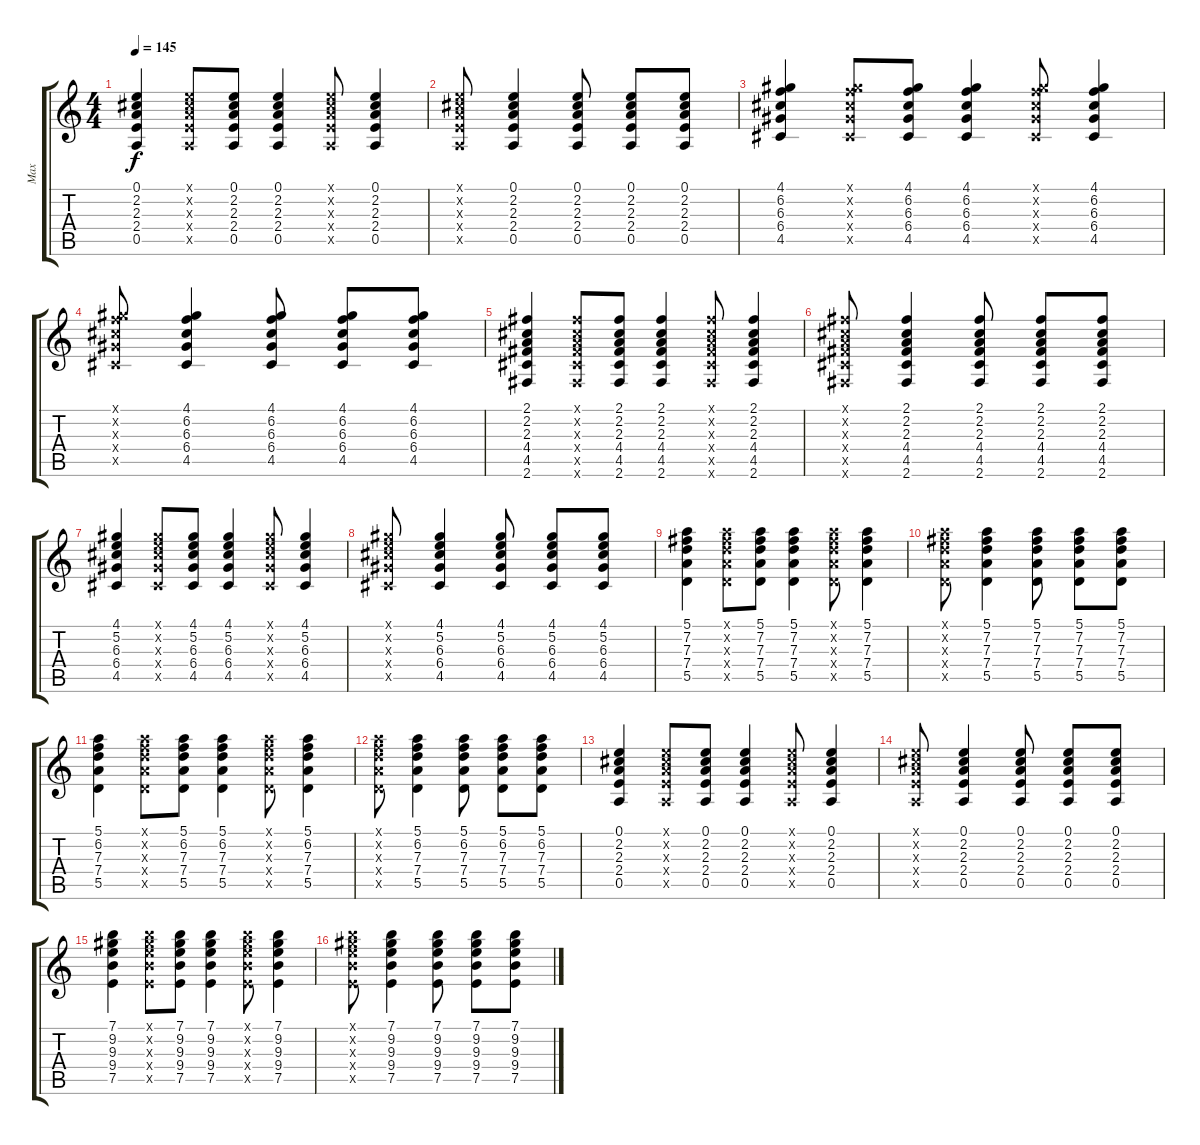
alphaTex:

\track ("Max" "Max") {instrument electricguitarmuted}
\staff {score tabs}
\tuning (E4 B3 G3 D3 A2 E2) {hide}
\ts (4 4)
\tempo 145
\clef g2
\ks c
(0.1 2.2 2.3 2.4 0.5).4{dy f} (0.1{x} 2.2{x} 2.3{x} 2.4{x} 0.5{x}).8 (0.1 2.2 2.3 2.4 0.5).8 (0.1 2.2 2.3 2.4 0.5).4 (0.1{x} 2.2{x} 2.3{x} 2.4{x} 0.5{x}).8 (0.1 2.2 2.3 2.4 0.5).4 |
(0.1{x} 2.2{x} 2.3{x} 2.4{x} 0.5{x}).8 (0.1 2.2 2.3 2.4 0.5).4 (0.1 2.2 2.3 2.4 0.5).8 (0.1 2.2 2.3 2.4 0.5).8 (0.1 2.2 2.3 2.4 0.5).8 |
(4.1 6.2 6.3 6.4 4.5).4 (4.1{x} 6.2{x} 6.3{x} 6.4{x} 4.5{x}).8 (4.1 6.2 6.3 6.4 4.5).8 (4.1 6.2 6.3 6.4 4.5).4 (4.1{x} 6.2{x} 6.3{x} 6.4{x} 4.5{x}).8 (4.1 6.2 6.3 6.4 4.5).4 |
(4.1{x} 6.2{x} 6.3{x} 6.4{x} 4.5{x}).8 (4.1 6.2 6.3 6.4 4.5).4 (4.1 6.2 6.3 6.4 4.5).8 (4.1 6.2 6.3 6.4 4.5).8 (4.1 6.2 6.3 6.4 4.5).8 |
(2.1 2.2 2.3 4.4 4.5 2.6).4 (2.1{x} 2.2{x} 2.3{x} 4.4{x} 4.5{x} 2.6{x}).8 (2.1 2.2 2.3 4.4 4.5 2.6).8 (2.1 2.2 2.3 4.4 4.5 2.6).4 (2.1{x} 2.2{x} 2.3{x} 4.4{x} 4.5{x} 2.6{x}).8 (2.1 2.2 2.3 4.4 4.5 2.6).4 |
(2.1{x} 2.2{x} 2.3{x} 4.4{x} 4.5{x} 2.6{x}).8 (2.1 2.2 2.3 4.4 4.5 2.6).4 (2.1 2.2 2.3 4.4 4.5 2.6).8 (2.1 2.2 2.3 4.4 4.5 2.6).8 (2.1 2.2 2.3 4.4 4.5 2.6).8 |
(4.1 5.2 6.3 6.4 4.5).4 (4.1{x} 5.2{x} 6.3{x} 6.4{x} 4.5{x}).8 (4.1 5.2 6.3 6.4 4.5).8 (4.1 5.2 6.3 6.4 4.5).4 (4.1{x} 5.2{x} 6.3{x} 6.4{x} 4.5{x}).8 (4.1 5.2 6.3 6.4 4.5).4 |
(4.1{x} 5.2{x} 6.3{x} 6.4{x} 4.5{x}).8 (4.1 5.2 6.3 6.4 4.5).4 (4.1 5.2 6.3 6.4 4.5).8 (4.1 5.2 6.3 6.4 4.5).8 (4.1 5.2 6.3 6.4 4.5).8 |
(5.1 7.2 7.3 7.4 5.5).4 (5.1{x} 7.2{x} 7.3{x} 7.4{x} 5.5{x}).8 (5.1 7.2 7.3 7.4 5.5).8 (5.1 7.2 7.3 7.4 5.5).4 (5.1{x} 7.2{x} 7.3{x} 7.4{x} 5.5{x}).8 (5.1 7.2 7.3 7.4 5.5).4 |
(5.1{x} 7.2{x} 7.3{x} 7.4{x} 5.5{x}).8 (5.1 7.2 7.3 7.4 5.5).4 (5.1 7.2 7.3 7.4 5.5).8 (5.1 7.2 7.3 7.4 5.5).8 (5.1 7.2 7.3 7.4 5.5).8 |
(5.1 6.2 7.3 7.4 5.5).4 (5.1{x} 6.2{x} 7.3{x} 7.4{x} 5.5{x}).8 (5.1 6.2 7.3 7.4 5.5).8 (5.1 6.2 7.3 7.4 5.5).4 (5.1{x} 6.2{x} 7.3{x} 7.4{x} 5.5{x}).8 (5.1 6.2 7.3 7.4 5.5).4 |
(5.1{x} 6.2{x} 7.3{x} 7.4{x} 5.5{x}).8 (5.1 6.2 7.3 7.4 5.5).4 (5.1 6.2 7.3 7.4 5.5).8 (5.1 6.2 7.3 7.4 5.5).8 (5.1 6.2 7.3 7.4 5.5).8 |
(0.1 2.2 2.3 2.4 0.5).4 (0.1{x} 2.2{x} 2.3{x} 2.4{x} 0.5{x}).8 (0.1 2.2 2.3 2.4 0.5).8 (0.1 2.2 2.3 2.4 0.5).4 (0.1{x} 2.2{x} 2.3{x} 2.4{x} 0.5{x}).8 (0.1 2.2 2.3 2.4 0.5).4 |
(0.1{x} 2.2{x} 2.3{x} 2.4{x} 0.5{x}).8 (0.1 2.2 2.3 2.4 0.5).4 (0.1 2.2 2.3 2.4 0.5).8 (0.1 2.2 2.3 2.4 0.5).8 (0.1 2.2 2.3 2.4 0.5).8 |
(7.1 9.2 9.3 9.4 7.5).4 (7.1{x} 9.2{x} 9.3{x} 9.4{x} 7.5{x}).8 (7.1 9.2 9.3 9.4 7.5).8 (7.1 9.2 9.3 9.4 7.5).4 (7.1{x} 9.2{x} 9.3{x} 9.4{x} 7.5{x}).8 (7.1 9.2 9.3 9.4 7.5).4 |
(7.1{x} 9.2{x} 9.3{x} 9.4{x} 7.5{x}).8 (7.1 9.2 9.3 9.4 7.5).4 (7.1 9.2 9.3 9.4 7.5).8 (7.1 9.2 9.3 9.4 7.5).8 (7.1 9.2 9.3 9.4 7.5).8
